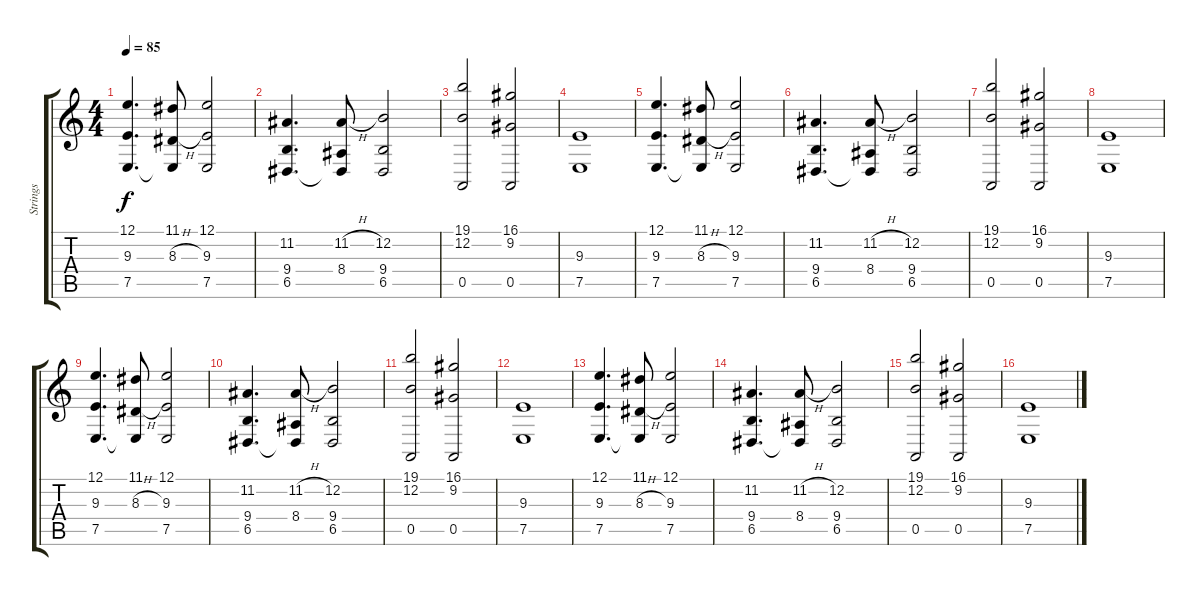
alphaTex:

\track ("Strings" "Strings") {instrument stringensemble2}
\staff {score tabs}
\tuning (E4 B3 G3 D3 A2 E2) {hide}
\ts (4 4)
\tempo 85
\clef g2
\ks c
(12.1 9.3 7.5).4{d dy f} (11.1 8.3{h} 7.5{t}).8 (12.1 9.3 7.5).2 |
(11.2 9.4 6.5).4{d} (11.2{h} 8.4 6.5{t}).8 (12.2 9.4 6.5).2 |
(19.1 12.2 0.5).2 (16.1 9.2 0.5).2 |
(9.3 7.5).1 |
(12.1 9.3 7.5).4{d} (11.1 8.3{h} 7.5{t}).8 (12.1 9.3 7.5).2 |
(11.2 9.4 6.5).4{d} (11.2{h} 8.4 6.5{t}).8 (12.2 9.4 6.5).2 |
(19.1 12.2 0.5).2 (16.1 9.2 0.5).2 |
(9.3 7.5).1 |
(12.1 9.3 7.5).4{d} (11.1 8.3{h} 7.5{t}).8 (12.1 9.3 7.5).2 |
(11.2 9.4 6.5).4{d} (11.2{h} 8.4 6.5{t}).8 (12.2 9.4 6.5).2 |
(19.1 12.2 0.5).2 (16.1 9.2 0.5).2 |
(9.3 7.5).1 |
(12.1 9.3 7.5).4{d} (11.1 8.3{h} 7.5{t}).8 (12.1 9.3 7.5).2 |
(11.2 9.4 6.5).4{d} (11.2{h} 8.4 6.5{t}).8 (12.2 9.4 6.5).2 |
(19.1 12.2 0.5).2 (16.1 9.2 0.5).2 |
(9.3 7.5).1
